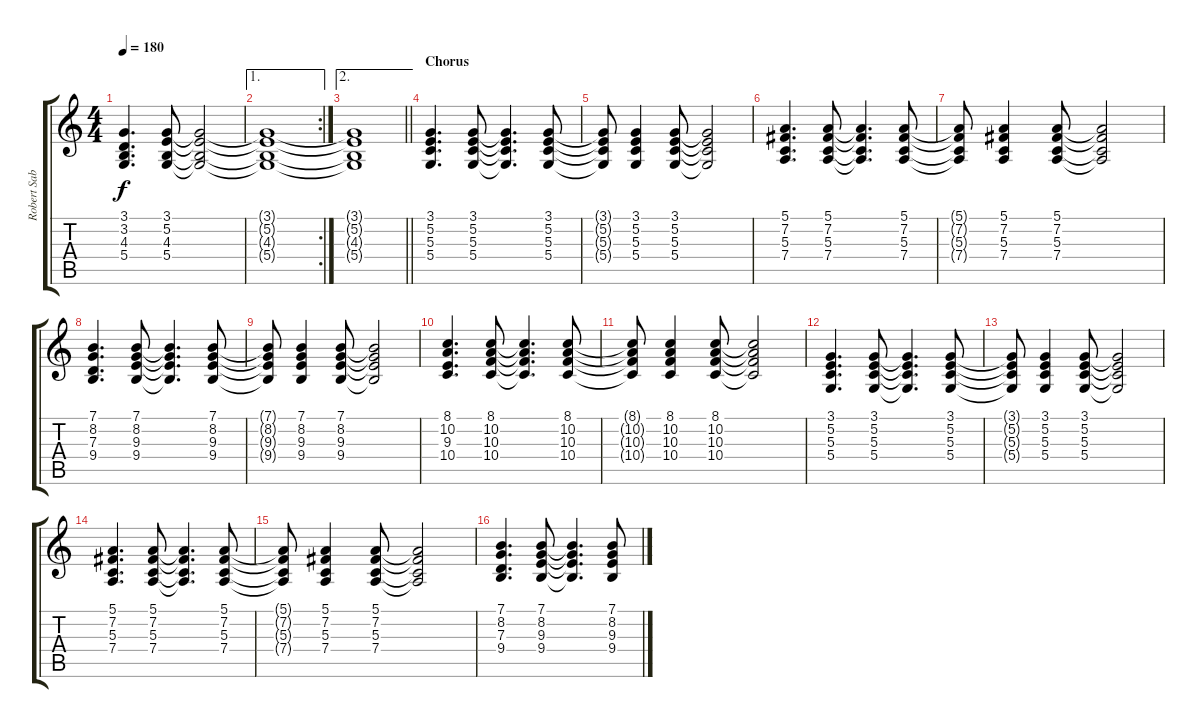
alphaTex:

\track ("Robert Sabino (Piano)" "Robert Sab") {instrument electricgrandpiano}
\staff {score tabs}
\tuning (E4 B3 G3 D3 A2 E2) {hide}
\ts (4 4)
\tempo 180
\clef g2
\ks c
(3.1 3.2 4.3 5.4).4{d dy f} (3.1 5.2 4.3 5.4).8 (3.1{t} 5.2{t} 4.3{t} 5.4{t}).2 |
\ae 1
\rc 2
(3.1{t} 5.2{t} 4.3{t} 5.4{t}).1 |
\ae 2
\barLineRight lightlight
(3.1{t} 5.2{t} 4.3{t} 5.4{t}).1 |
\section ("" "Chorus")
(3.1 5.2 5.3 5.4).4{d} (3.1 5.2 5.3 5.4).8 (3.1{t} 5.2{t} 5.3{t} 5.4{t}).4{d} (3.1 5.2 5.3 5.4).8 |
(3.1{t} 5.2{t} 5.3{t} 5.4{t}).8 (3.1 5.2 5.3 5.4).4 (3.1 5.2 5.3 5.4).8 (3.1{t} 5.2{t} 5.3{t} 5.4{t}).2 |
(5.1 7.2 5.3 7.4).4{d} (5.1 7.2 5.3 7.4).8 (5.1{t} 7.2{t} 5.3{t} 7.4{t}).4{d} (5.1 7.2 5.3 7.4).8 |
(5.1{t} 7.2{t} 5.3{t} 7.4{t}).8 (5.1 7.2 5.3 7.4).4 (5.1 7.2 5.3 7.4).8 (5.1{t} 7.2{t} 5.3{t} 7.4{t}).2 |
(7.1 8.2 7.3 9.4).4{d} (7.1 8.2 9.3 9.4).8 (7.1{t} 8.2{t} 9.3{t} 9.4{t}).4{d} (7.1 8.2 9.3 9.4).8 |
(7.1{t} 8.2{t} 9.3{t} 9.4{t}).8 (7.1 8.2 9.3 9.4).4 (7.1 8.2 9.3 9.4).8 (7.1{t} 8.2{t} 9.3{t} 9.4{t}).2 |
(8.1 10.2 9.3 10.4).4{d} (8.1 10.2 10.3 10.4).8 (8.1{t} 10.2{t} 10.3{t} 10.4{t}).4{d} (8.1 10.2 10.3 10.4).8 |
(8.1{t} 10.2{t} 10.3{t} 10.4{t}).8 (8.1 10.2 10.3 10.4).4 (8.1 10.2 10.3 10.4).8 (8.1{t} 10.2{t} 10.3{t} 10.4{t}).2 |
(3.1 5.2 5.3 5.4).4{d} (3.1 5.2 5.3 5.4).8 (3.1{t} 5.2{t} 5.3{t} 5.4{t}).4{d} (3.1 5.2 5.3 5.4).8 |
(3.1{t} 5.2{t} 5.3{t} 5.4{t}).8 (3.1 5.2 5.3 5.4).4 (3.1 5.2 5.3 5.4).8 (3.1{t} 5.2{t} 5.3{t} 5.4{t}).2 |
(5.1 7.2 5.3 7.4).4{d} (5.1 7.2 5.3 7.4).8 (5.1{t} 7.2{t} 5.3{t} 7.4{t}).4{d} (5.1 7.2 5.3 7.4).8 |
(5.1{t} 7.2{t} 5.3{t} 7.4{t}).8 (5.1 7.2 5.3 7.4).4 (5.1 7.2 5.3 7.4).8 (5.1{t} 7.2{t} 5.3{t} 7.4{t}).2 |
(7.1 8.2 7.3 9.4).4{d} (7.1 8.2 9.3 9.4).8 (7.1{t} 8.2{t} 9.3{t} 9.4{t}).4{d} (7.1 8.2 9.3 9.4).8
